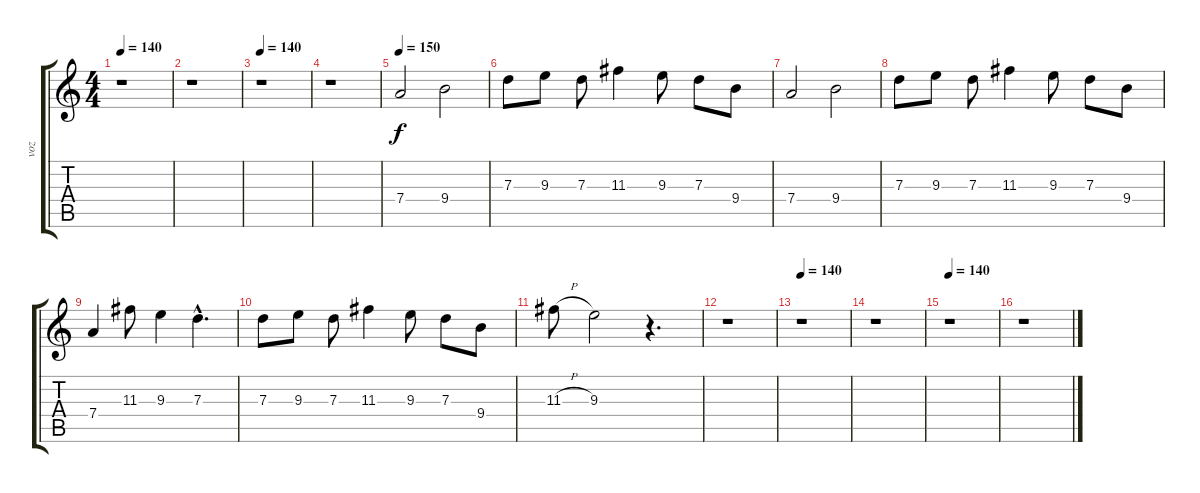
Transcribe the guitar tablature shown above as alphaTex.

\track ("voz" "voz") {instrument acousticguitarnylon}
\staff {score tabs}
\tuning (E4 B3 G3 D3 A2 E2) {hide}
\ts (4 4)
\tempo 140
\clef g2
\ks c
r.1{dy f} |
r.1 |
\tempo 140
r.1 |
r.1 |
\tempo 150
7.4.2 9.4.2 |
7.3.8 9.3.8 7.3.8 11.3.4 9.3.8 7.3.8 9.4.8 |
7.4.2 9.4.2 |
7.3.8 9.3.8 7.3.8 11.3.4 9.3.8 7.3.8 9.4.8 |
7.4.4 11.3.8 9.3.4 7.3{hac}.4{d} |
7.3.8 9.3.8 7.3.8 11.3.4 9.3.8 7.3.8 9.4.8 |
11.3{h}.8 9.3.2 r.4{d} |
r.1 |
\tempo 140
r.1 |
r.1 |
\tempo 140
r.1 |
r.1
